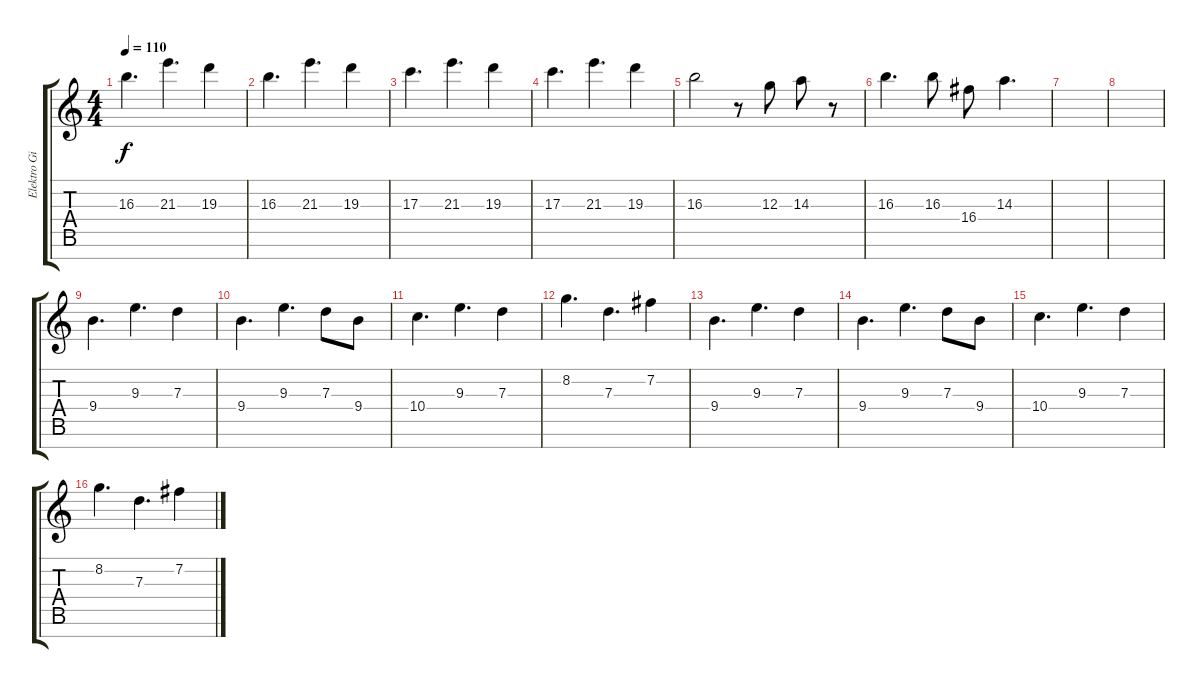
\track ("Elektro Gitar Melodi" "Elektro Gi") {instrument distortionguitar}
\staff {score tabs}
\tuning (E4 B3 G3 D3 A2 E2 B1) {hide}
\ts (4 4)
\tempo 110
\clef g2
\ks c
16.3.4{d dy f} 21.3.4{d} 19.3.4 |
16.3.4{d} 21.3.4{d} 19.3.4 |
17.3.4{d} 21.3.4{d} 19.3.4 |
17.3.4{d} 21.3.4{d} 19.3.4 |
16.3.2 r.8 12.3.8 14.3.8 r.8 |
16.3.4{d} 16.3.8 16.4.8 14.3.4{d} |
|
|
9.4.4{d} 9.3.4{d} 7.3.4 |
9.4.4{d} 9.3.4{d} 7.3.8 9.4.8 |
10.4.4{d} 9.3.4{d} 7.3.4 |
8.2.4{d} 7.3.4{d} 7.2.4 |
9.4.4{d} 9.3.4{d} 7.3.4 |
9.4.4{d} 9.3.4{d} 7.3.8 9.4.8 |
10.4.4{d} 9.3.4{d} 7.3.4 |
8.2.4{d} 7.3.4{d} 7.2.4
